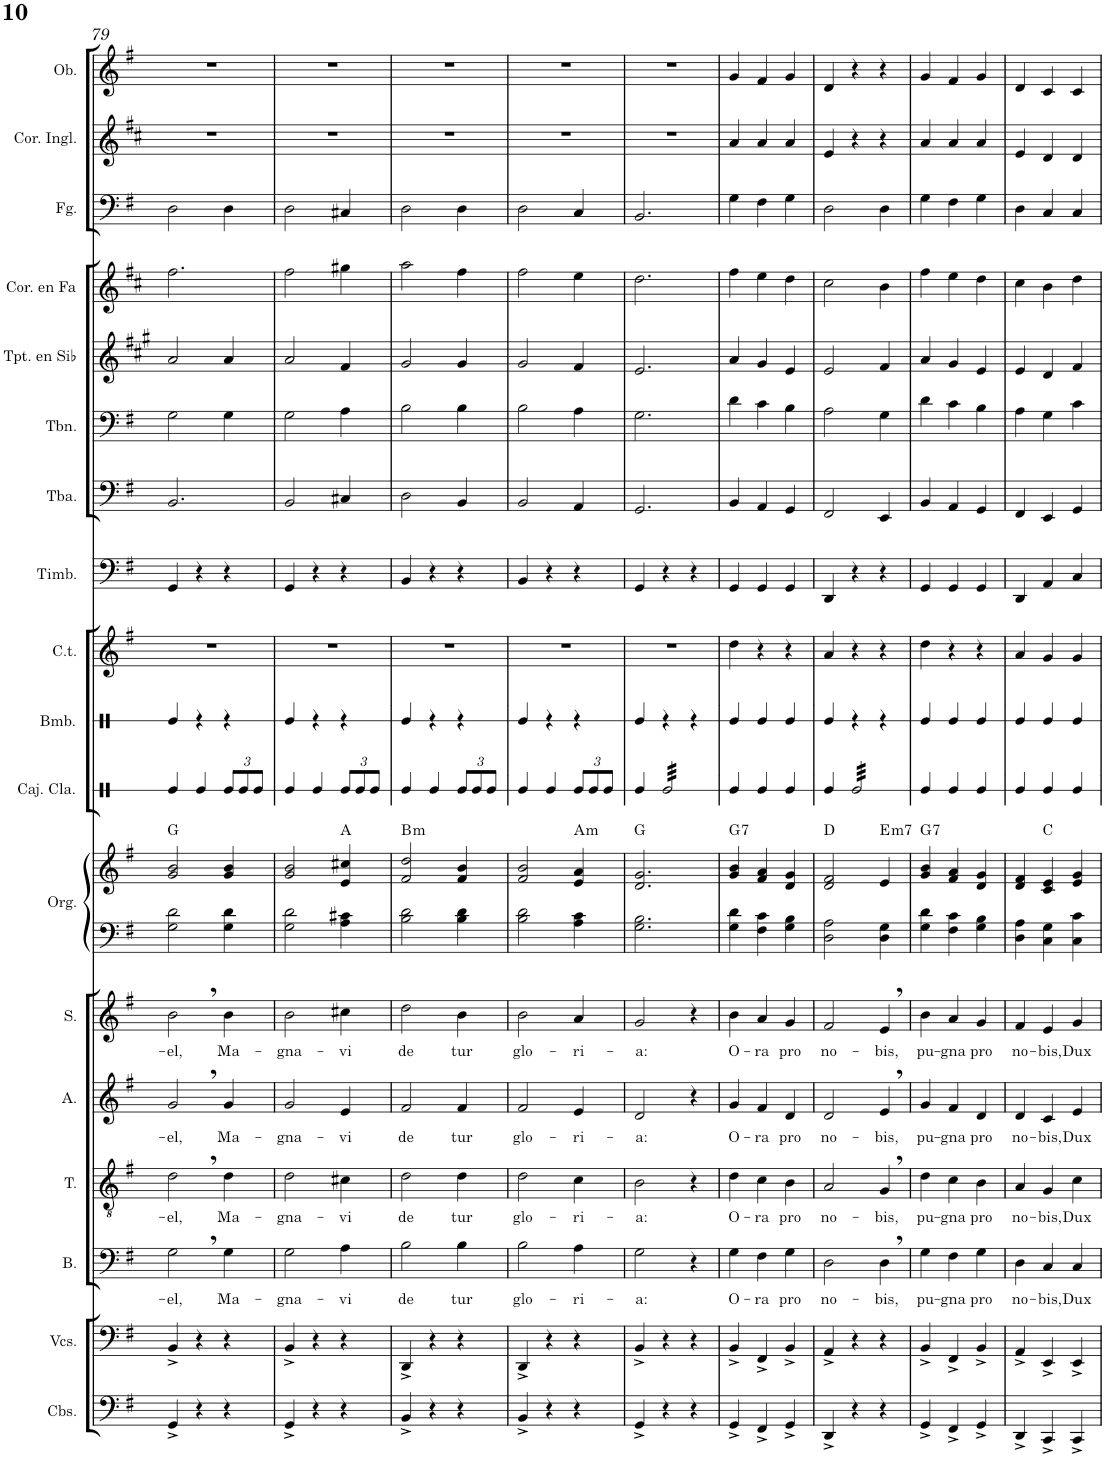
**kern	**kern	**kern	**text	**kern	**text	**kern	**text	**kern	**text	**kern	**kern	**harte	**kern	**kern	**kern	**kern	**kern	**kern	**kern	**kern	**kern	**kern	**kern
*part18	*part17	*part16	*part16	*part15	*part15	*part14	*part14	*part13	*part13	*part12	*part12	*part12	*part11	*part10	*part9	*part8	*part7	*part6	*part5	*part4	*part3	*part2	*part1
*staff19	*staff18	*staff17	*staff17	*staff16	*staff16	*staff15	*staff15	*staff14	*staff14	*staff13	*staff12	*	*staff11	*staff10	*staff9	*staff8	*staff7	*staff6	*staff5	*staff4	*staff3	*staff2	*staff1
*I"Contrabajos	*I"Violonchelos	*I"Bajo	*	*I"Tenor	*	*I"Alto	*	*I"Soprano	*	*I"Órgano	*	*	*I"Caja clara	*I"Bombo	*I"Campanas tubulares	*I"Timbales	*I"Tuba	*I"Trombón	*I"Trompeta en Sib	*I"Trompa en Fa	*I"Fagot	*I"Corno inglés	*I"Oboe
*I'Cbs.	*I'Vcs.	*I'B.	*	*I'T.	*	*I'A.	*	*I'S.	*	*	*	*	*I'Caj. Cla.	*I'Bmb.	*I'C.t.	*I'Timb.	*I'Tba.	*I'Tbn.	*I'Tpt. en Sib	*	*I'Fg.	*I'Cor. Ingl.	*I'Ob.
!!LO:PB:g=z
*clefF4	*clefF4	*clefF4	*	*clefGv2	*	*clefG2	*	*clefG2	*	*clefF4	*clefG2	*	*clefX	*clefX	*clefG2	*clefF4	*clefF4	*clefF4	*clefG2	*clefG2	*clefF4	*clefG2	*clefG2
*Trd7c12	*	*	*	*	*	*	*	*	*	*	*	*	*	*	*	*	*	*	*Trd1c2	*Trd4c7	*	*Trd4c7	*
*k[f#]	*k[f#]	*k[f#]	*	*k[f#]	*	*k[f#]	*	*k[f#]	*	*k[f#]	*k[f#]	*	*k[]	*k[]	*k[f#]	*k[f#]	*k[f#]	*k[f#]	*k[f#c#g#]	*k[f#c#]	*k[f#]	*k[f#c#]	*k[f#]
*M3/4	*M3/4	*M3/4	*	*M3/4	*	*M3/4	*	*M3/4	*	*M3/4	*M3/4	*	*M3/4	*M3/4	*M3/4	*M3/4	*M3/4	*M3/4	*M3/4	*M3/4	*M3/4	*M3/4	*M3/4
=79	=79	=79	=79	=79	=79	=79	=79	=79	=79	=79	=79	=79	=79	=79	=79	=79	=79	=79	=79	=79	=79	=79	=79
!	!	!	!LO:LY:b	!	!LO:LY:b	!	!LO:LY:b	!	!LO:LY:b	!	!	!	!	!	!	!	!	!	!	!	!	!	!
4GG^/	4BB^/	2G,\	-el,	2d,\	-el,	2g,/	-el,	2b,\	-el,	2G\ 2d\	2g/ 2b/	G:maj	4Re/	4Re/	2.r	4GG/	2.BB/	2G\	2a/	2.ff#\	2D\	2.r	2.r
4r	4r	.	.	.	.	.	.	.	.	.	.	.	4Re/	4r	.	4r	.	.	.	.	.	.	.
!	!	!	!LO:LY:b	!	!LO:LY:b	!	!LO:LY:b	!	!LO:LY:b	!	!	!	!	!	!	!	!	!	!	!	!	!	!
*	*	*	*	*	*	*	*	*	*	*	*	*	*Xbrackettup	*	*	*	*	*	*	*	*	*	*
4r	4r	4G\	Ma-	4d\	Ma-	4g/	Ma-	4b\	Ma-	4G\ 4d\	4g/ 4b/	.	12Re/L	4r	.	4r	.	4G\	4a/	.	4D\	.	.
.	.	.	.	.	.	.	.	.	.	.	.	.	12Re/	.	.	.	.	.	.	.	.	.	.
.	.	.	.	.	.	.	.	.	.	.	.	.	12Re/J	.	.	.	.	.	.	.	.	.	.
=80	=80	=80	=80	=80	=80	=80	=80	=80	=80	=80	=80	=80	=80	=80	=80	=80	=80	=80	=80	=80	=80	=80	=80
!	!	!	!LO:LY:b	!	!LO:LY:b	!	!LO:LY:b	!	!LO:LY:b	!	!	!	!	!	!	!	!	!	!	!	!	!	!
4GG^/	4BB^/	2G\	-gna-	2d\	-gna-	2g/	-gna-	2b\	-gna-	2G\ 2d\	2g/ 2b/	.	4Re/	4Re/	2.r	4GG/	2BB/	2G\	2a/	2ff#\	2D\	2.r	2.r
4r	4r	.	.	.	.	.	.	.	.	.	.	.	4Re/	4r	.	4r	.	.	.	.	.	.	.
!	!	!	!LO:LY:b	!	!LO:LY:b	!	!LO:LY:b	!	!LO:LY:b	!	!	!	!	!	!	!	!	!	!	!	!	!	!
4r	4r	4A\	-vi	4c#X\	-vi	4e/	-vi	4cc#X\	-vi	4A\ 4c#X\	4e/ 4cc#X/	A:maj	12Re/L	4r	.	4r	4C#X/	4A\	4f#/	4gg#X\	4C#X/	.	.
.	.	.	.	.	.	.	.	.	.	.	.	.	12Re/	.	.	.	.	.	.	.	.	.	.
.	.	.	.	.	.	.	.	.	.	.	.	.	12Re/J	.	.	.	.	.	.	.	.	.	.
=81	=81	=81	=81	=81	=81	=81	=81	=81	=81	=81	=81	=81	=81	=81	=81	=81	=81	=81	=81	=81	=81	=81	=81
!	!	!	!LO:LY:b	!	!LO:LY:b	!	!LO:LY:b	!	!LO:LY:b	!	!	!LO:H:kt=m	!	!	!	!	!	!	!	!	!	!	!
4BB^/	4DD^/	2B\	de	2d\	de	2f#/	de	2dd\	de	2B\ 2d\	2f#/ 2dd/	B:min	4Re/	4Re/	2.r	4BB/	2D\	2B\	2g#/	2aa\	2D\	2.r	2.r
4r	4r	.	.	.	.	.	.	.	.	.	.	.	4Re/	4r	.	4r	.	.	.	.	.	.	.
!	!	!	!LO:LY:b	!	!LO:LY:b	!	!LO:LY:b	!	!LO:LY:b	!	!	!	!	!	!	!	!	!	!	!	!	!	!
4r	4r	4B\	tur	4d\	tur	4f#/	tur	4b\	tur	4B\ 4d\	4f#/ 4b/	.	12Re/L	4r	.	4r	4BB/	4B\	4g#/	4ff#\	4D\	.	.
.	.	.	.	.	.	.	.	.	.	.	.	.	12Re/	.	.	.	.	.	.	.	.	.	.
.	.	.	.	.	.	.	.	.	.	.	.	.	12Re/J	.	.	.	.	.	.	.	.	.	.
=82	=82	=82	=82	=82	=82	=82	=82	=82	=82	=82	=82	=82	=82	=82	=82	=82	=82	=82	=82	=82	=82	=82	=82
!	!	!	!LO:LY:b	!	!LO:LY:b	!	!LO:LY:b	!	!LO:LY:b	!	!	!	!	!	!	!	!	!	!	!	!	!	!
4BB^/	4DD^/	2B\	glo-	2d\	glo-	2f#/	glo-	2b\	glo-	2B\ 2d\	2f#/ 2b/	.	4Re/	4Re/	2.r	4BB/	2BB/	2B\	2g#/	2ff#\	2D\	2.r	2.r
4r	4r	.	.	.	.	.	.	.	.	.	.	.	4Re/	4r	.	4r	.	.	.	.	.	.	.
!	!	!	!LO:LY:b	!	!LO:LY:b	!	!LO:LY:b	!	!LO:LY:b	!	!	!LO:H:kt=m	!	!	!	!	!	!	!	!	!	!	!
4r	4r	4A\	-ri-	4c\	-ri-	4e/	-ri-	4a/	-ri-	4A\ 4c\	4e/ 4a/	A:min	12Re/L	4r	.	4r	4AA/	4A\	4f#/	4ee\	4C/	.	.
.	.	.	.	.	.	.	.	.	.	.	.	.	12Re/	.	.	.	.	.	.	.	.	.	.
.	.	.	.	.	.	.	.	.	.	.	.	.	12Re/J	.	.	.	.	.	.	.	.	.	.
=83	=83	=83	=83	=83	=83	=83	=83	=83	=83	=83	=83	=83	=83	=83	=83	=83	=83	=83	=83	=83	=83	=83	=83
!	!	!	!LO:LY:b	!	!LO:LY:b	!	!LO:LY:b	!	!LO:LY:b	!	!	!	!	!	!	!	!	!	!	!	!	!	!
4GG^/	4BB^/	2G\	-a:	2B\	-a:	2d/	-a:	2g/	-a:	2.G\ 2.B\	2.d/ 2.g/	G:maj	4Re/	4Re/	2.r	4GG/	2.GG/	2.G\	2.e/	2.dd\	2.BB/	2.r	2.r
*	*	*	*	*	*	*	*	*	*	*	*	*	*tremolo	*	*	*	*	*	*	*	*	*	*
4r	4r	.	.	.	.	.	.	.	.	.	.	.	32Re/LLL	4r	.	4r	.	.	.	.	.	.	.
.	.	.	.	.	.	.	.	.	.	.	.	.	32Re/	.	.	.	.	.	.	.	.	.	.
.	.	.	.	.	.	.	.	.	.	.	.	.	32Re/	.	.	.	.	.	.	.	.	.	.
.	.	.	.	.	.	.	.	.	.	.	.	.	32Re/	.	.	.	.	.	.	.	.	.	.
.	.	.	.	.	.	.	.	.	.	.	.	.	32Re/	.	.	.	.	.	.	.	.	.	.
.	.	.	.	.	.	.	.	.	.	.	.	.	32Re/	.	.	.	.	.	.	.	.	.	.
.	.	.	.	.	.	.	.	.	.	.	.	.	32Re/	.	.	.	.	.	.	.	.	.	.
.	.	.	.	.	.	.	.	.	.	.	.	.	32Re/	.	.	.	.	.	.	.	.	.	.
4r	4r	4r	.	4r	.	4r	.	4r	.	.	.	.	32Re/	4r	.	4r	.	.	.	.	.	.	.
.	.	.	.	.	.	.	.	.	.	.	.	.	32Re/	.	.	.	.	.	.	.	.	.	.
.	.	.	.	.	.	.	.	.	.	.	.	.	32Re/	.	.	.	.	.	.	.	.	.	.
.	.	.	.	.	.	.	.	.	.	.	.	.	32Re/	.	.	.	.	.	.	.	.	.	.
.	.	.	.	.	.	.	.	.	.	.	.	.	32Re/	.	.	.	.	.	.	.	.	.	.
.	.	.	.	.	.	.	.	.	.	.	.	.	32Re/	.	.	.	.	.	.	.	.	.	.
.	.	.	.	.	.	.	.	.	.	.	.	.	32Re/	.	.	.	.	.	.	.	.	.	.
.	.	.	.	.	.	.	.	.	.	.	.	.	32Re/JJJ	.	.	.	.	.	.	.	.	.	.
*	*	*	*	*	*	*	*	*	*	*	*	*	*Xtremolo	*	*	*	*	*	*	*	*	*	*
=84	=84	=84	=84	=84	=84	=84	=84	=84	=84	=84	=84	=84	=84	=84	=84	=84	=84	=84	=84	=84	=84	=84	=84
!	!	!	!LO:LY:b	!	!LO:LY:b	!	!LO:LY:b	!	!LO:LY:b	!	!	!LO:H:kt=7	!	!	!	!	!	!	!	!	!	!	!
4GG^/	4BB^/	4G\	O-	4d\	O-	4g/	O-	4b\	O-	4G\ 4d\	4g/ 4b/	G:7	4Re/	4Re/	4dd\	4GG/	4BB/	4d\	4a/	4ff#\	4G\	4a/	4g/
!	!	!	!LO:LY:b	!	!LO:LY:b	!	!LO:LY:b	!	!LO:LY:b	!	!	!	!	!	!	!	!	!	!	!	!	!	!
4FF#^/	4FF#^/	4F#\	-ra	4c\	-ra	4f#/	-ra	4a/	-ra	4F#\ 4c\	4f#/ 4a/	.	4Re/	4Re/	4r	4GG/	4AA/	4c\	4g#/	4ee\	4F#\	4a/	4f#/
!	!	!	!LO:LY:b	!	!LO:LY:b	!	!LO:LY:b	!	!LO:LY:b	!	!	!	!	!	!	!	!	!	!	!	!	!	!
4GG^/	4BB^/	4G\	pro	4B\	pro	4d/	pro	4g/	pro	4G\ 4B\	4d/ 4g/	.	4Re/	4Re/	4r	4GG/	4GG/	4B\	4e/	4dd\	4G\	4a/	4g/
=85	=85	=85	=85	=85	=85	=85	=85	=85	=85	=85	=85	=85	=85	=85	=85	=85	=85	=85	=85	=85	=85	=85	=85
!	!	!	!LO:LY:b	!	!LO:LY:b	!	!LO:LY:b	!	!LO:LY:b	!	!	!	!	!	!	!	!	!	!	!	!	!	!
4DD^/	4AA^/	2D\	no-	2A/	no-	2d/	no-	2f#/	no-	2D\ 2A\	2d/ 2f#/	D:maj	4Re/	4Re/	4a/	4DD/	2FF#/	2A\	2e/	2cc#\	2D\	4e/	4d/
*	*	*	*	*	*	*	*	*	*	*	*	*	*tremolo	*	*	*	*	*	*	*	*	*	*
4r	4r	.	.	.	.	.	.	.	.	.	.	.	32Re/LLL	4r	4r	4r	.	.	.	.	.	4r	4r
.	.	.	.	.	.	.	.	.	.	.	.	.	32Re/	.	.	.	.	.	.	.	.	.	.
.	.	.	.	.	.	.	.	.	.	.	.	.	32Re/	.	.	.	.	.	.	.	.	.	.
.	.	.	.	.	.	.	.	.	.	.	.	.	32Re/	.	.	.	.	.	.	.	.	.	.
.	.	.	.	.	.	.	.	.	.	.	.	.	32Re/	.	.	.	.	.	.	.	.	.	.
.	.	.	.	.	.	.	.	.	.	.	.	.	32Re/	.	.	.	.	.	.	.	.	.	.
.	.	.	.	.	.	.	.	.	.	.	.	.	32Re/	.	.	.	.	.	.	.	.	.	.
.	.	.	.	.	.	.	.	.	.	.	.	.	32Re/	.	.	.	.	.	.	.	.	.	.
!	!	!	!LO:LY:b	!	!LO:LY:b	!	!LO:LY:b	!	!LO:LY:b	!	!	!LO:H:kt=m7	!	!	!	!	!	!	!	!	!	!	!
4r	4r	4D,\	-bis,	4G,/	-bis,	4e,/	-bis,	4e,/	-bis,	4D\ 4G\	4e/	E:min7	32Re/	4r	4r	4r	4EE/	4G\	4f#/	4b\	4D\	4r	4r
.	.	.	.	.	.	.	.	.	.	.	.	.	32Re/	.	.	.	.	.	.	.	.	.	.
.	.	.	.	.	.	.	.	.	.	.	.	.	32Re/	.	.	.	.	.	.	.	.	.	.
.	.	.	.	.	.	.	.	.	.	.	.	.	32Re/	.	.	.	.	.	.	.	.	.	.
.	.	.	.	.	.	.	.	.	.	.	.	.	32Re/	.	.	.	.	.	.	.	.	.	.
.	.	.	.	.	.	.	.	.	.	.	.	.	32Re/	.	.	.	.	.	.	.	.	.	.
.	.	.	.	.	.	.	.	.	.	.	.	.	32Re/	.	.	.	.	.	.	.	.	.	.
.	.	.	.	.	.	.	.	.	.	.	.	.	32Re/JJJ	.	.	.	.	.	.	.	.	.	.
*	*	*	*	*	*	*	*	*	*	*	*	*	*Xtremolo	*	*	*	*	*	*	*	*	*	*
=86	=86	=86	=86	=86	=86	=86	=86	=86	=86	=86	=86	=86	=86	=86	=86	=86	=86	=86	=86	=86	=86	=86	=86
!	!	!	!LO:LY:b	!	!LO:LY:b	!	!LO:LY:b	!	!LO:LY:b	!	!	!LO:H:kt=7	!	!	!	!	!	!	!	!	!	!	!
4GG^/	4BB^/	4G\	pu-	4d\	pu-	4g/	pu-	4b\	pu-	4G\ 4d\	4g/ 4b/	G:7	4Re/	4Re/	4dd\	4GG/	4BB/	4d\	4a/	4ff#\	4G\	4a/	4g/
!	!	!	!LO:LY:b	!	!LO:LY:b	!	!LO:LY:b	!	!LO:LY:b	!	!	!	!	!	!	!	!	!	!	!	!	!	!
4FF#^/	4FF#^/	4F#\	-gna	4c\	-gna	4f#/	-gna	4a/	-gna	4F#\ 4c\	4f#/ 4a/	.	4Re/	4Re/	4r	4GG/	4AA/	4c\	4g#/	4ee\	4F#\	4a/	4f#/
!	!	!	!LO:LY:b	!	!LO:LY:b	!	!LO:LY:b	!	!LO:LY:b	!	!	!	!	!	!	!	!	!	!	!	!	!	!
4GG^/	4BB^/	4G\	pro	4B\	pro	4d/	pro	4g/	pro	4G\ 4B\	4d/ 4g/	.	4Re/	4Re/	4r	4GG/	4GG/	4B\	4e/	4dd\	4G\	4a/	4g/
=87	=87	=87	=87	=87	=87	=87	=87	=87	=87	=87	=87	=87	=87	=87	=87	=87	=87	=87	=87	=87	=87	=87	=87
!	!	!	!LO:LY:b	!	!LO:LY:b	!	!LO:LY:b	!	!LO:LY:b	!	!	!	!	!	!	!	!	!	!	!	!	!	!
4DD^/	4AA^/	4D\	no-	4A/	no-	4d/	no-	4f#/	no-	4D\ 4A\	4d/ 4f#/	.	4Re/	4Re/	4a/	4DD/	4FF#/	4A\	4e/	4cc#\	4D\	4e/	4d/
!	!	!	!LO:LY:b	!	!LO:LY:b	!	!LO:LY:b	!	!LO:LY:b	!	!	!	!	!	!	!	!	!	!	!	!	!	!
4CC^/	4EE^/	4C/	-bis,	4G/	-bis,	4c/	-bis,	4e/	-bis,	4C\ 4G\	4c/ 4e/	C:maj	4Re/	4Re/	4g/	4AA/	4EE/	4G\	4d/	4b\	4C/	4d/	4c/
!	!	!	!LO:LY:b	!	!LO:LY:b	!	!LO:LY:b	!	!LO:LY:b	!	!	!	!	!	!	!	!	!	!	!	!	!	!
4CC^/	4EE^/	4C/	Dux	4c\	Dux	4e/	Dux	4g/	Dux	4C\ 4c\	4e/ 4g/	.	4Re/	4Re/	4g/	4C/	4GG/	4c\	4f#/	4dd\	4C/	4d/	4c/
=	=	=	=	=	=	=	=	=	=	=	=	=	=	=	=	=	=	=	=	=	=	=	=
*-	*-	*-	*-	*-	*-	*-	*-	*-	*-	*-	*-	*-	*-	*-	*-	*-	*-	*-	*-	*-	*-	*-	*-
